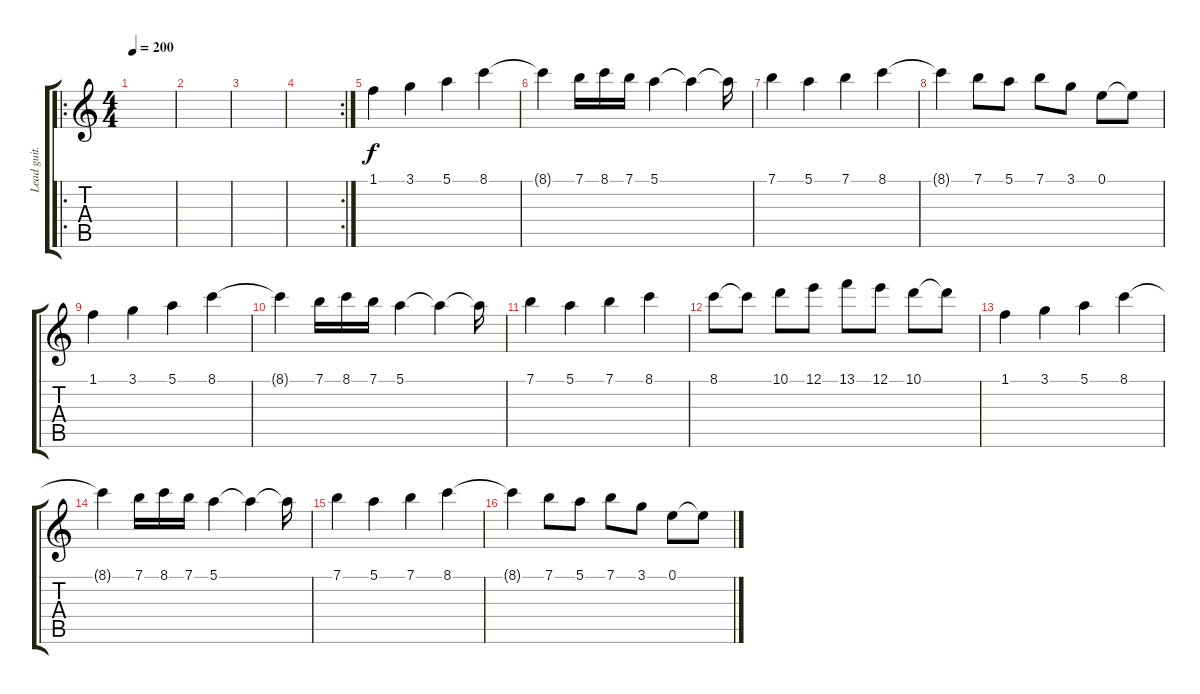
\track ("Lead guit." "Lead guit.") {instrument overdrivenguitar}
\staff {score tabs}
\tuning (E4 B3 G3 D3 A2 E2) {hide}
\ro
\ts (4 4)
\tempo 200
\clef g2
\ks c
|
|
|
\rc 2
|
1.1.4 3.1.4 5.1.4 8.1.4 |
8.1{t}.4 7.1.16 8.1.16 7.1.16 5.1.4 5.1{t}.4 5.1{t}.16 |
7.1.4 5.1.4 7.1.4 8.1.4 |
8.1{t}.4 7.1.8 5.1.8 7.1.8 3.1.8 0.1.8 0.1{t}.8 |
1.1.4 3.1.4 5.1.4 8.1.4 |
8.1{t}.4 7.1.16 8.1.16 7.1.16 5.1.4 5.1{t}.4 5.1{t}.16 |
7.1.4 5.1.4 7.1.4 8.1.4 |
8.1.8 8.1{t}.8 10.1.8 12.1.8 13.1.8 12.1.8 10.1.8 10.1{t}.8 |
1.1.4 3.1.4 5.1.4 8.1.4 |
8.1{t}.4 7.1.16 8.1.16 7.1.16 5.1.4 5.1{t}.4 5.1{t}.16 |
7.1.4 5.1.4 7.1.4 8.1.4 |
8.1{t}.4 7.1.8 5.1.8 7.1.8 3.1.8 0.1.8 0.1{t}.8
